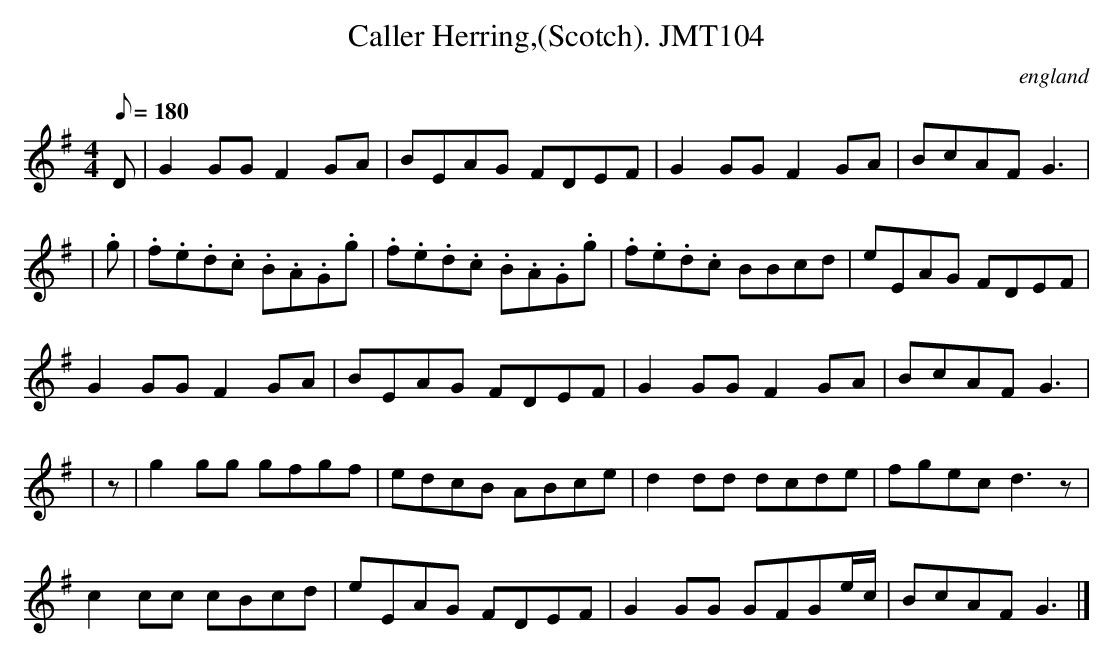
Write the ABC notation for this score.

X:1
T:Caller Herring,(Scotch). JMT104
O:england
M:4/4
L:1/8
Q:180
K:G
D|G2GG F2GA|BEAG FDEF|G2GGF2GA|BcAFG3|
|.g|.f.e.d.c .B.A.G.g|.f.e.d.c .B.A.G.g|.f.e.d.c BBcd|eEAG FDEF|
G2GGF2GA|BEAG FDEF|G2GGF2GA|BcAFG3|
|z|g2gg gfgf|edcB ABce|d2dd dcde|fgecd3z|
c2cc cBcd|eEAG FDEF|G2GG GFGe/c/|BcAFG3|]
